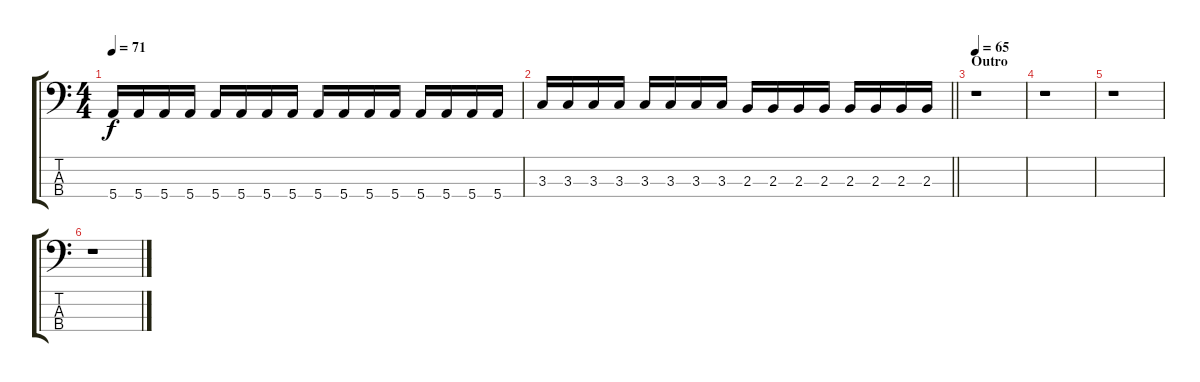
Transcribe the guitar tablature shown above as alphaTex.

\track "" {instrument electricbassfinger}
\staff {score tabs}
\tuning (G2 D2 A1 E1) {hide}
\ts (4 4)
\tempo 71
\clef f4
\ks c
5.4.16{dy f} 5.4.16 5.4.16 5.4.16 5.4.16 5.4.16 5.4.16 5.4.16 5.4.16 5.4.16 5.4.16 5.4.16 5.4.16 5.4.16 5.4.16 5.4.16 |
\barLineRight lightlight
3.3.16 3.3.16 3.3.16 3.3.16 3.3.16 3.3.16 3.3.16 3.3.16 2.3.16 2.3.16 2.3.16 2.3.16 2.3.16 2.3.16 2.3.16 2.3.16 |
\section ("" "Outro")
\tempo 65
r.1 |
r.1 |
r.1 |
r.1
